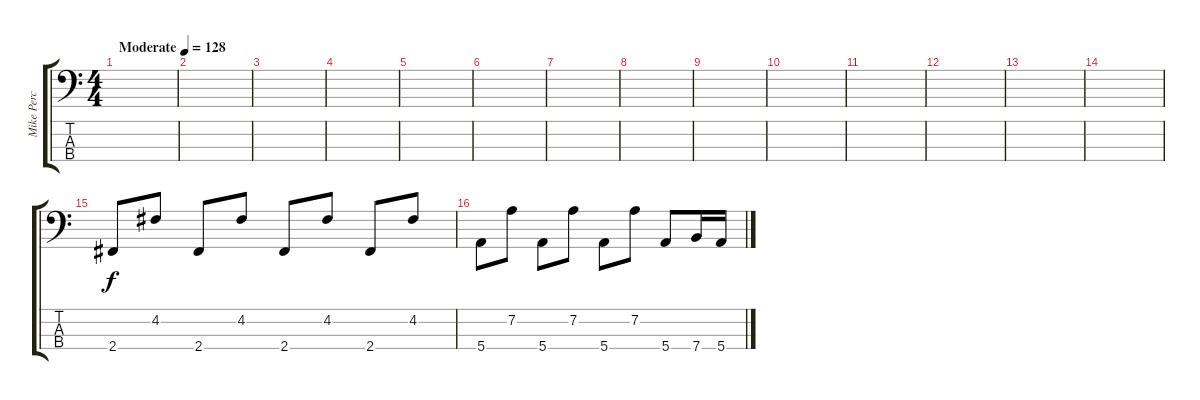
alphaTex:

\track (" Mike Percy" " Mike Perc") {instrument slapbass1}
\staff {score tabs}
\tuning (G2 D2 A1 E1) {hide}
\ts (4 4)
\tempo (128 "Moderate")
\clef f4
\ks c
|
|
|
|
|
|
|
|
|
|
|
|
|
|
2.4.8 4.2.8 2.4.8 4.2.8 2.4.8 4.2.8 2.4.8 4.2.8 |
5.4.8 7.2.8 5.4.8 7.2.8 5.4.8 7.2.8 5.4.8 7.4.16 5.4.16
